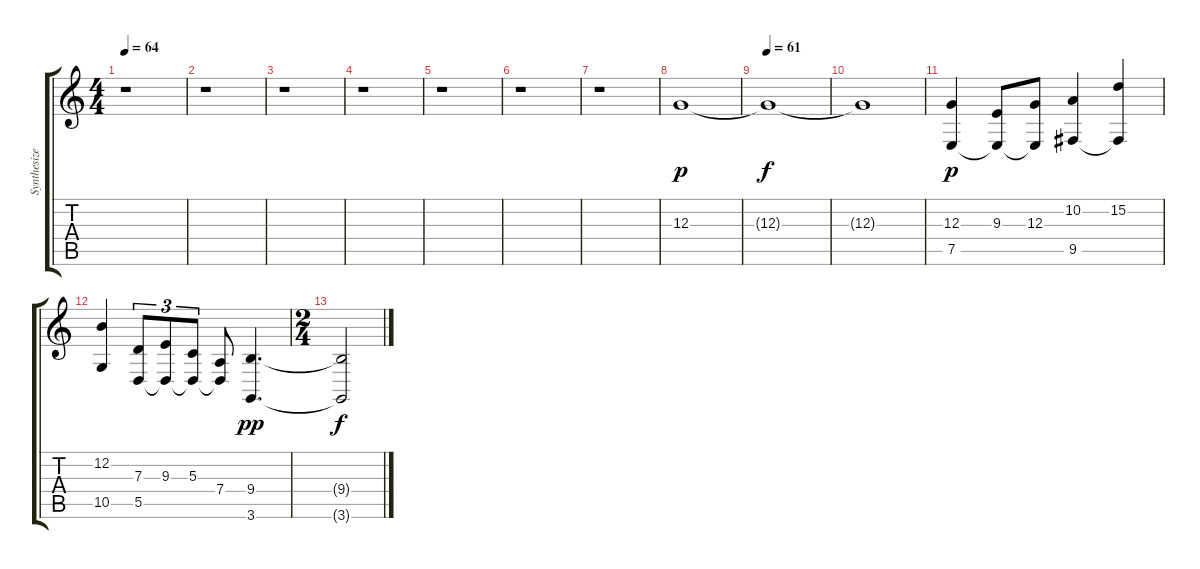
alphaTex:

\track ("Synthesizer" "Synthesize") {instrument synthbrass1}
\staff {score tabs}
\tuning (E4 B3 G3 D3 A2 E2) {hide}
\ts (4 4)
\tempo 64
\clef g2
\ks c
r.1{dy mf} |
r.1 |
r.1 |
r.1 |
r.1 |
r.1 |
r.1 |
12.3.1{dy p} |
\tempo 61
12.3{t}.1{dy f} |
12.3{t}.1 |
(12.3 7.5).4{dy p} (9.3 7.5{t}).8 (12.3 7.5{t}).8 (10.2 9.5).4 (15.2 9.5{t}).4 |
(12.2 10.5).4 (7.3 5.5).8{tu (3 2)} (9.3 5.5{t}).8{tu (3 2)} (5.3 5.5{t}).8{tu (3 2)} (7.4 5.5{t}).8 (9.4 3.6).4{d dy pp} |
\ts (2 4)
(9.4{t} 3.6{t}).2{dy f}
